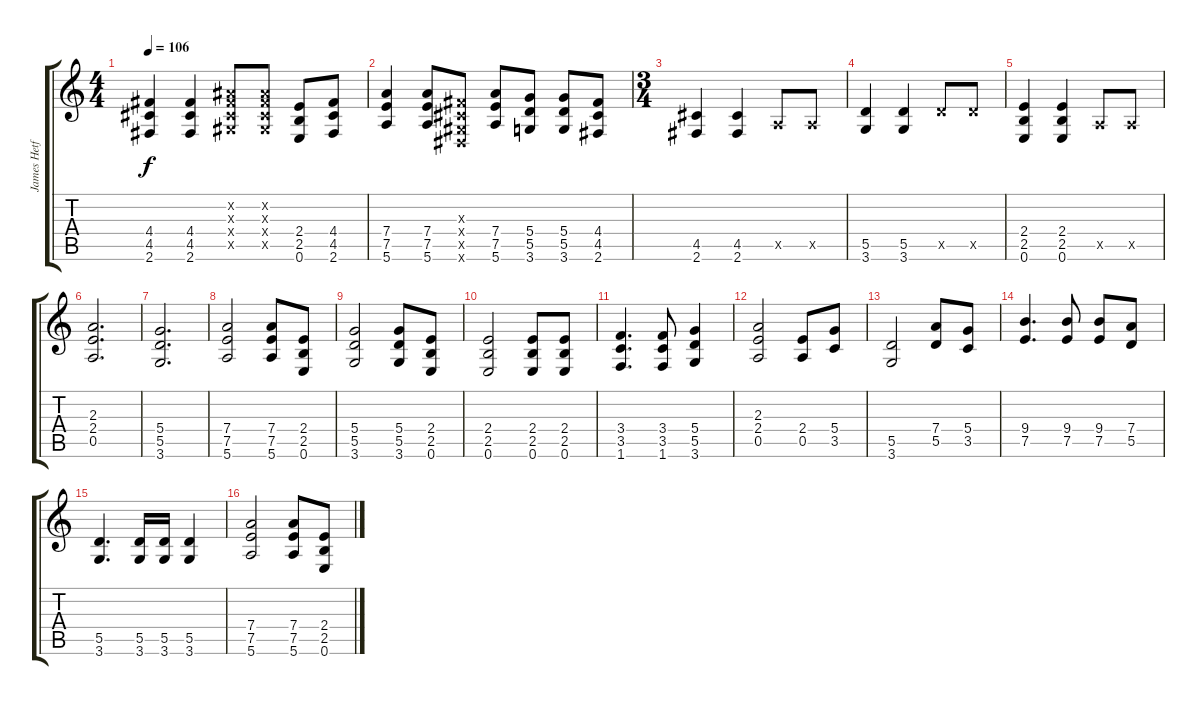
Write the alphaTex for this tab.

\track ("James Hetfield" "James Hetf") {instrument acousticguitarsteel}
\staff {score tabs}
\tuning (E4 B3 G3 D3 A2 E2) {hide}
\ts (4 4)
\tempo 106
\clef g2
\ks c
(4.4 4.5 2.6).4{dy f} (4.4 4.5 2.6).4 (-1.2{x} -1.3{x} -1.4{x} -1.5{x}).8 (-1.2{x} -1.3{x} -1.4{x} -1.5{x}).8 (2.4 2.5 0.6).8 (4.4 4.5 2.6).8 |
(7.4 7.5 5.6).4 (7.4 7.5 5.6).8 (-1.3{x} -1.4{x} -1.5{x} -1.6{x}).8 (7.4 7.5 5.6).8 (5.4 5.5 3.6).8 (5.4 5.5 3.6).8 (4.4 4.5 2.6).8 |
\ts (3 4)
(4.5 2.6).4 (4.5 2.6).4 0.5{x}.8 0.5{x}.8 |
(5.5 3.6).4 (5.5 3.6).4 5.5{x}.8 5.5{x}.8 |
(2.4 2.5 0.6).4 (2.4 2.5 0.6).4 0.5{x}.8 0.5{x}.8 |
(2.3 2.4 0.5).2{d} |
(5.4 5.5 3.6).2{d} |
(7.4 7.5 5.6).2 (7.4 7.5 5.6).8 (2.4 2.5 0.6).8 |
(5.4 5.5 3.6).2 (5.4 5.5 3.6).8 (2.4 2.5 0.6).8 |
(2.4 2.5 0.6).2 (2.4 2.5 0.6).8 (2.4 2.5 0.6).8 |
(3.4 3.5 1.6).4{d} (3.4 3.5 1.6).8 (5.4 5.5 3.6).4 |
(2.3 2.4 0.5).2 (2.4 0.5).8 (5.4 3.5).8 |
(5.5 3.6).2 (7.4 5.5).8 (5.4 3.5).8 |
(9.4 7.5).4{d} (9.4 7.5).8 (9.4 7.5).8 (7.4 5.5).8 |
(5.5 3.6).4{d} (5.5 3.6).16 (5.5 3.6).16 (5.5 3.6).4 |
(7.4 7.5 5.6).2 (7.4 7.5 5.6).8 (2.4 2.5 0.6).8
